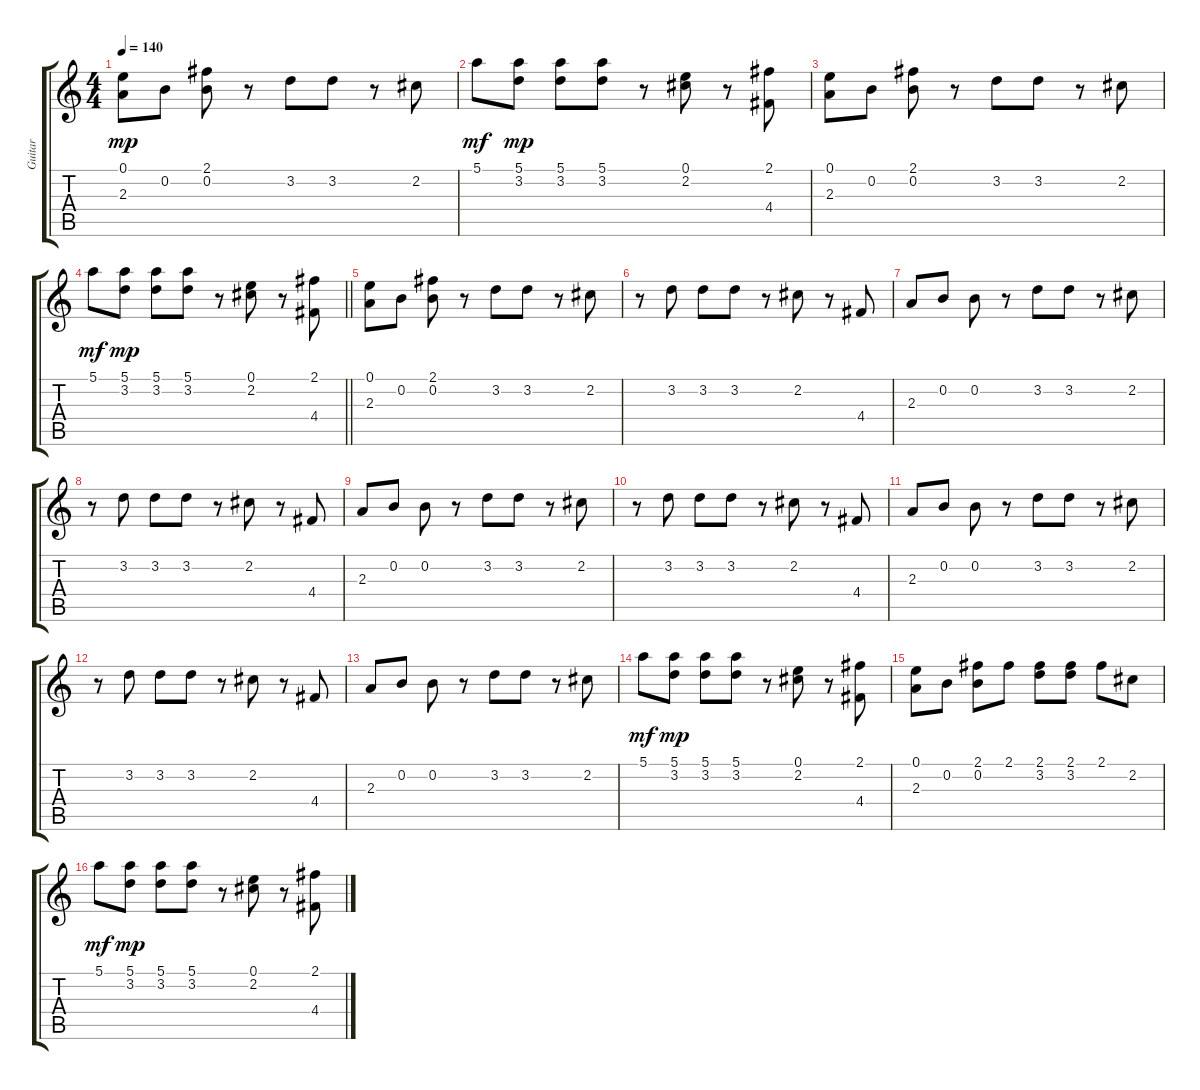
\track ("Guitar" "Guitar") {instrument overdrivenguitar}
\staff {score tabs}
\tuning (E4 B3 G3 D3 A2 E2) {hide}
\ts (4 4)
\tempo 140
\clef g2
\ks c
(0.1 2.3).8{dy mp} 0.2.8 (2.1 0.2).8 r.8 3.2.8 3.2.8 r.8 2.2.8 |
5.1.8{dy mf} (5.1 3.2).8{dy mp} (5.1 3.2).8 (5.1 3.2).8 r.8 (0.1 2.2).8 r.8 (2.1 4.4).8 |
(0.1 2.3).8 0.2.8 (2.1 0.2).8 r.8 3.2.8 3.2.8 r.8 2.2.8 |
\barLineRight lightlight
5.1.8{dy mf} (5.1 3.2).8{dy mp} (5.1 3.2).8 (5.1 3.2).8 r.8 (0.1 2.2).8 r.8 (2.1 4.4).8 |
(0.1 2.3).8 0.2.8 (2.1 0.2).8 r.8 3.2.8 3.2.8 r.8 2.2.8 |
r.8 3.2.8 3.2.8 3.2.8 r.8 2.2.8 r.8 4.4.8 |
2.3.8 0.2.8 0.2.8 r.8 3.2.8 3.2.8 r.8 2.2.8 |
r.8 3.2.8 3.2.8 3.2.8 r.8 2.2.8 r.8 4.4.8 |
2.3.8 0.2.8 0.2.8 r.8 3.2.8 3.2.8 r.8 2.2.8 |
r.8 3.2.8 3.2.8 3.2.8 r.8 2.2.8 r.8 4.4.8 |
2.3.8 0.2.8 0.2.8 r.8 3.2.8 3.2.8 r.8 2.2.8 |
r.8 3.2.8 3.2.8 3.2.8 r.8 2.2.8 r.8 4.4.8 |
2.3.8 0.2.8 0.2.8 r.8 3.2.8 3.2.8 r.8 2.2.8 |
5.1.8{dy mf} (5.1 3.2).8{dy mp} (5.1 3.2).8 (5.1 3.2).8 r.8 (0.1 2.2).8 r.8 (2.1 4.4).8 |
(0.1 2.3).8 0.2.8 (2.1 0.2).8 2.1.8 (2.1 3.2).8 (2.1 3.2).8 2.1.8 2.2.8 |
5.1.8{dy mf} (5.1 3.2).8{dy mp} (5.1 3.2).8 (5.1 3.2).8 r.8 (0.1 2.2).8 r.8 (2.1 4.4).8
